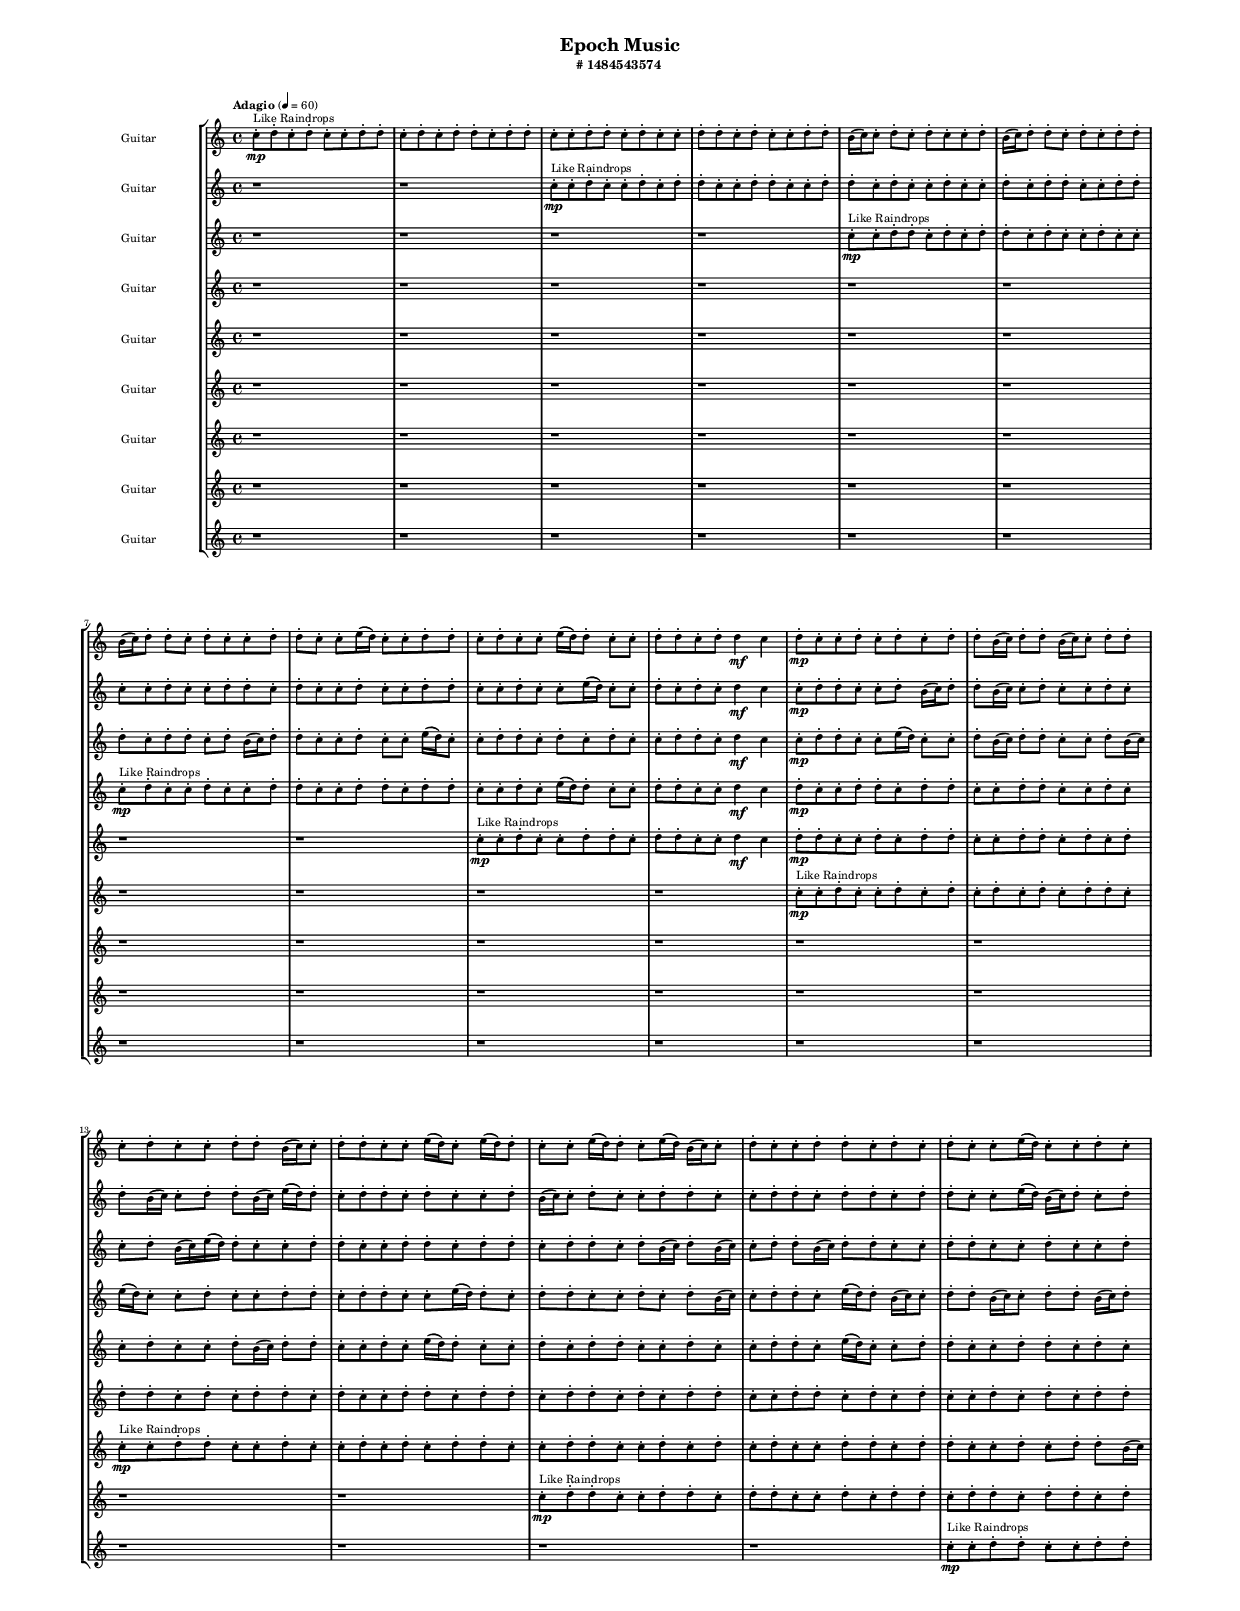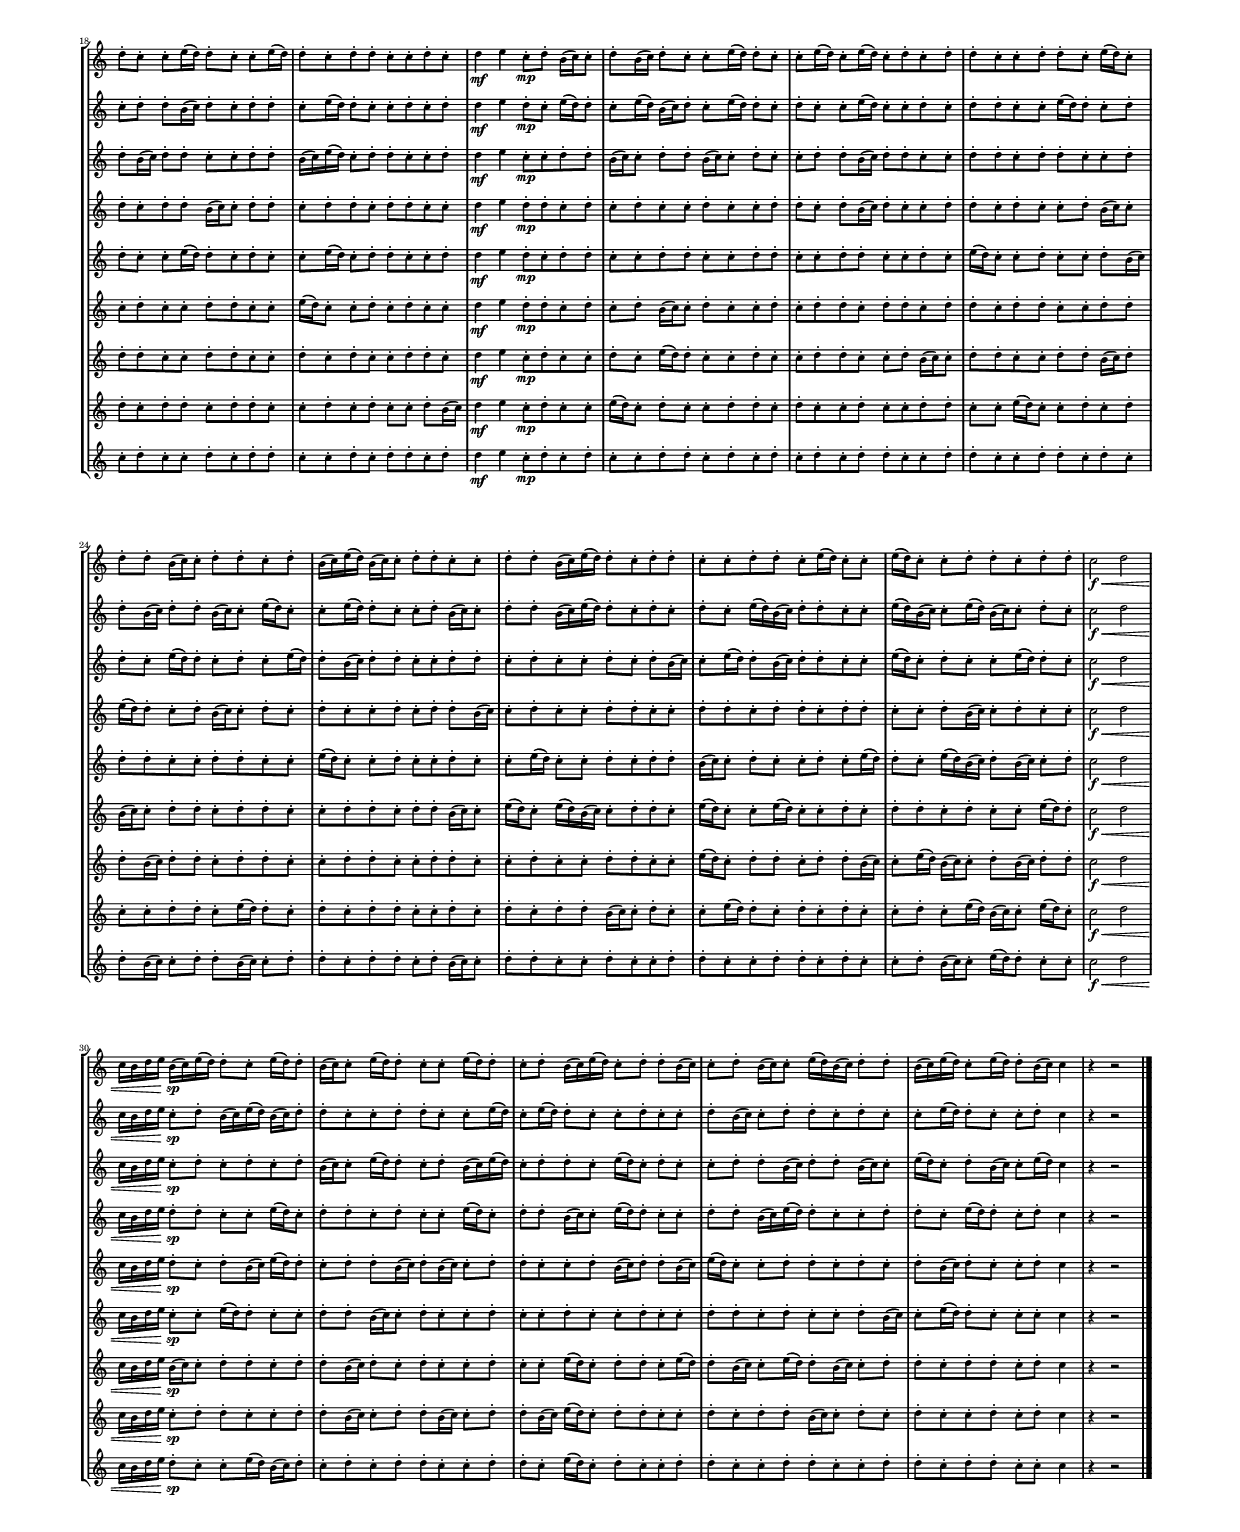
#(set-global-staff-size 10)

\header{
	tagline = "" 
	title = "Epoch Music"
	subtitle="#
1484543574
"
}

\paper{
  indent = 2\cm
  left-margin = 1.5\cm
  right-margin = 1.5\cm
  top-margin = 2\cm
  bottom-margin = 1.5\cm
  ragged-last-bottom = ##t
  print-all-headers = ##t
  print-page-number = ##f
}

\score{
\header{
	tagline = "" 
	title = "  "
	subtitle="  "
}
 \new  StaffGroup  <<

\new Staff \with {
    instrumentName = #"
Guitar
"
	midiInstrument = "Violin"
  }
\absolute {
\clef
"treble"

\tempo "Adagio" 4 = 60 c''8-.\mp ^"Like Raindrops"  d''8-. c''8-. d''8-. c''8-. c''8-. d''8-. d''8-. c''8-. d''8-. c''8-. d''8-. d''8-. c''8-. d''8-. d''8-. c''8-. c''8-. d''8-. d''8-. c''8-. d''8-. c''8-. c''8-. d''8-. d''8-. c''8-. d''8-. c''8-. c''8-. d''8-. d''8-. b'16( c''16) c''8-. d''8-. c''8-. d''8-. c''8-. c''8-. d''8-. b'16( c''16) d''8-. d''8-. c''8-. d''8-. c''8-. d''8-. d''8-. b'16( c''16) d''8-. d''8-. c''8-. d''8-. c''8-. c''8-. d''8-. d''8-. c''8-. c''8-. e''16( d''16) c''8-. c''8-. d''8-. d''8-. c''8-. d''8-. c''8-. c''8-. e''16( d''16) d''8-. c''8-. c''8-. d''8-. d''8-. c''8-. d''8-. d''4\mf c''4 d''8-.\mp c''8-. c''8-. d''8-. c''8-. d''8-. c''8-. d''8-. d''8-. b'16( c''16) d''8-. d''8-. b'16( c''16) c''8-. d''8-. d''8-. c''8-. d''8-. c''8-. c''8-. d''8-. d''8-. b'16( c''16) c''8-. d''8-. d''8-. c''8-. c''8-. e''16( d''16) c''8-. e''16( d''16) d''8-. c''8-. c''8-. e''16( d''16) d''8-. c''8-. e''16( d''16) b'16( c''16) c''8-. d''8-. c''8-. c''8-. d''8-. d''8-. c''8-. d''8-. c''8-. d''8-. c''8-. c''8-. e''16( d''16) c''8-. c''8-. d''8-. c''8-. d''8-. c''8-. c''8-. e''16( d''16) d''8-. c''8-. c''8-. e''16( d''16) d''8-. c''8-. d''8-. d''8-. c''8-. c''8-. d''8-. c''8-. d''4\mf e''4 c''8-.\mp d''8-. b'16( c''16) c''8-. d''8-. b'16( c''16) d''8-. c''8-. c''8-. e''16( d''16) d''8-. c''8-. c''8-. e''16( d''16) c''8-. e''16( d''16) c''8-. d''8-. c''8-. d''8-. d''8-. c''8-. c''8-. d''8-. d''8-. c''8-. e''16( d''16) c''8-. d''8-. d''8-. b'16( c''16) c''8-. d''8-. d''8-. c''8-. d''8-. b'16( c''16) e''16( d''16) b'16( c''16) c''8-. d''8-. d''8-. c''8-. c''8-. d''8-. d''8-. b'16( c''16) e''16( d''16) d''8-. c''8-. d''8-. d''8-. c''8-. c''8-. d''8-. d''8-. c''8-. e''16( d''16) c''8-. c''8-. e''16( d''16) c''8-. c''8-. d''8-. d''8-. c''8-. d''8-. d''8-. c''2\f\< d''2 c''16 b'16 d''16 e''16 b'16(\sp c''16) e''16( d''16) d''8-. c''8-. e''16( d''16) d''8-. b'16( c''16) c''8-. e''16( d''16) d''8-. c''8-. c''8-. e''16( d''16) d''8-. c''8-. d''8-. b'16( c''16) e''16( d''16) c''8-. d''8-. d''8-. b'16( c''16) c''8-. d''8-. b'16( c''16) c''8-. e''16( d''16) b'16( c''16) d''8-. d''8-. b'16( c''16) e''16( d''16) c''8-. e''16( d''16) d''8-. b'16( c''16) c''4 r4 r2 

	\bar "|."

}



\new Staff \with {
    instrumentName = #"
Guitar
"
	midiInstrument = "Violin"
  }
\absolute {
\clef
"treble"

\tempo "Adagio" 4 = 60 r1 r1 c''8-.\mp ^"Like Raindrops"  c''8-. d''8-. c''8-. c''8-. d''8-. c''8-. d''8-. d''8-. c''8-. c''8-. d''8-. d''8-. c''8-. c''8-. d''8-. d''8-. c''8-. d''8-. c''8-. c''8-. d''8-. c''8-. c''8-. d''8-. c''8-. d''8-. d''8-. c''8-. c''8-. d''8-. d''8-. c''8-. c''8-. d''8-. c''8-. c''8-. d''8-. d''8-. c''8-. d''8-. c''8-. c''8-. d''8-. c''8-. c''8-. d''8-. d''8-. c''8-. c''8-. d''8-. c''8-. c''8-. e''16( d''16) c''8-. c''8-. d''8-. c''8-. d''8-. c''8-. d''4\mf c''4 c''8-.\mp d''8-. d''8-. c''8-. c''8-. d''8-. b'16( c''16) d''8-. d''8-. b'16( c''16) c''8-. d''8-. c''8-. c''8-. d''8-. c''8-. d''8-. b'16( c''16) c''8-. d''8-. d''8-. b'16( c''16) e''16( d''16) d''8-. c''8-. d''8-. d''8-. c''8-. d''8-. c''8-. c''8-. d''8-. b'16( c''16) c''8-. d''8-. c''8-. c''8-. d''8-. d''8-. c''8-. c''8-. d''8-. d''8-. c''8-. d''8-. d''8-. c''8-. d''8-. d''8-. c''8-. c''8-. e''16( d''16) b'16( c''16) d''8-. c''8-. d''8-. c''8-. d''8-. d''8-. b'16( c''16) d''8-. c''8-. d''8-. d''8-. c''8-. e''16( d''16) d''8-. c''8-. c''8-. d''8-. c''8-. d''8-. d''4\mf e''4 d''8-.\mp c''8-. e''16( d''16) d''8-. c''8-. e''16( d''16) b'16( c''16) d''8-. c''8-. e''16( d''16) d''8-. c''8-. d''8-. c''8-. c''8-. e''16( d''16) c''8-. c''8-. d''8-. c''8-. d''8-. d''8-. c''8-. c''8-. e''16( d''16) d''8-. c''8-. d''8-. d''8-. b'16( c''16) d''8-. d''8-. b'16( c''16) c''8-. e''16( d''16) c''8-. c''8-. e''16( d''16) d''8-. c''8-. c''8-. d''8-. b'16( c''16) c''8-. d''8-. d''8-. b'16( c''16) e''16( d''16) d''8-. c''8-. d''8-. c''8-. d''8-. c''8-. e''16( d''16) b'16( c''16) d''8-. d''8-. c''8-. c''8-. e''16( d''16) b'16( c''16) c''8-. e''16( d''16) b'16( c''16) c''8-. d''8-. c''8-. c''2\f\< d''2 c''16 b'16 d''16 e''16 c''8-.\sp d''8-. b'16( c''16) e''16( d''16) b'16( c''16) d''8-. d''8-. c''8-. c''8-. d''8-. d''8-. c''8-. c''8-. e''16( d''16) c''8-. e''16( d''16) d''8-. c''8-. c''8-. d''8-. c''8-. c''8-. d''8-. b'16( c''16) c''8-. d''8-. d''8-. c''8-. d''8-. c''8-. c''8-. e''16( d''16) d''8-. c''8-. c''8-. d''8-. c''4 r4 r2 

	\bar "|."

}



\new Staff \with {
    instrumentName = #"
Guitar
"
	midiInstrument = "Violin"
  }
\absolute {
\clef
"treble"

\tempo "Adagio" 4 = 60 r1 r1 r1 r1 c''8-.\mp ^"Like Raindrops"  c''8-. d''8-. d''8-. c''8-. d''8-. c''8-. d''8-. d''8-. c''8-. d''8-. c''8-. c''8-. d''8-. c''8-. c''8-. d''8-. c''8-. d''8-. d''8-. c''8-. d''8-. b'16( c''16) d''8-. d''8-. c''8-. c''8-. d''8-. c''8-. c''8-. e''16( d''16) c''8-. c''8-. d''8-. d''8-. c''8-. d''8-. c''8-. d''8-. c''8-. c''8-. d''8-. d''8-. c''8-. d''4\mf c''4 c''8-.\mp d''8-. d''8-. c''8-. c''8-. e''16( d''16) c''8-. c''8-. d''8-. b'16( c''16) d''8-. d''8-. c''8-. c''8-. d''8-. b'16( c''16) c''8-. d''8-. b'16( c''16) e''16( d''16) d''8-. c''8-. c''8-. d''8-. d''8-. c''8-. c''8-. d''8-. d''8-. c''8-. d''8-. d''8-. c''8-. d''8-. d''8-. c''8-. d''8-. b'16( c''16) d''8-. b'16( c''16) c''8-. d''8-. d''8-. b'16( c''16) d''8-. d''8-. c''8-. c''8-. d''8-. d''8-. c''8-. c''8-. d''8-. c''8-. c''8-. d''8-. d''8-. b'16( c''16) d''8-. d''8-. c''8-. c''8-. d''8-. d''8-. b'16( c''16) e''16( d''16) c''8-. d''8-. d''8-. c''8-. c''8-. d''8-. d''4\mf e''4 c''8-.\mp c''8-. d''8-. d''8-. b'16( c''16) c''8-. d''8-. d''8-. b'16( c''16) c''8-. d''8-. c''8-. c''8-. d''8-. d''8-. b'16( c''16) d''8-. d''8-. c''8-. c''8-. d''8-. d''8-. c''8-. d''8-. d''8-. c''8-. c''8-. d''8-. d''8-. c''8-. e''16( d''16) d''8-. c''8-. d''8-. c''8-. e''16( d''16) d''8-. b'16( c''16) d''8-. d''8-. c''8-. c''8-. d''8-. d''8-. c''8-. d''8-. c''8-. c''8-. d''8-. c''8-. d''8-. b'16( c''16) c''8-. e''16( d''16) d''8-. b'16( c''16) d''8-. d''8-. c''8-. c''8-. e''16( d''16) c''8-. d''8-. c''8-. c''8-. e''16( d''16) d''8-. c''8-. c''2\f\< d''2 c''16 b'16 d''16 e''16 c''8-.\sp d''8-. c''8-. d''8-. c''8-. d''8-. b'16( c''16) c''8-. e''16( d''16) d''8-. c''8-. d''8-. b'16( c''16) e''16( d''16) c''8-. d''8-. d''8-. c''8-. e''16( d''16) c''8-. d''8-. c''8-. c''8-. d''8-. d''8-. b'16( c''16) d''8-. d''8-. b'16( c''16) c''8-. e''16( d''16) c''8-. d''8-. b'16( c''16) c''8-. e''16( d''16) c''4 r4 r2 

	\bar "|."

}



\new Staff \with {
    instrumentName = #"
Guitar
"
	midiInstrument = "Violin"
  }
\absolute {
\clef
"treble"

\tempo "Adagio" 4 = 60 r1 r1 r1 r1 r1 r1 c''8-.\mp ^"Like Raindrops"  d''8-. c''8-. c''8-. d''8-. c''8-. c''8-. d''8-. d''8-. c''8-. c''8-. d''8-. d''8-. c''8-. d''8-. d''8-. c''8-. c''8-. d''8-. c''8-. e''16( d''16) d''8-. c''8-. c''8-. d''8-. d''8-. c''8-. c''8-. d''4\mf c''4 d''8-.\mp c''8-. c''8-. d''8-. d''8-. c''8-. d''8-. d''8-. c''8-. c''8-. d''8-. d''8-. c''8-. c''8-. d''8-. c''8-. e''16( d''16) c''8-. c''8-. d''8-. c''8-. c''8-. d''8-. d''8-. c''8-. d''8-. d''8-. c''8-. c''8-. e''16( d''16) d''8-. c''8-. d''8-. d''8-. c''8-. c''8-. d''8-. c''8-. d''8-. b'16( c''16) c''8-. d''8-. d''8-. c''8-. e''16( d''16) d''8-. b'16( c''16) c''8-. d''8-. d''8-. b'16( c''16) c''8-. d''8-. d''8-. b'16( c''16) d''8-. d''8-. c''8-. d''8-. d''8-. b'16( c''16) c''8-. d''8-. d''8-. c''8-. d''8-. d''8-. c''8-. d''8-. d''8-. c''8-. c''8-. d''4\mf e''4 d''8-.\mp d''8-. c''8-. d''8-. c''8-. d''8-. c''8-. c''8-. d''8-. c''8-. c''8-. d''8-. d''8-. c''8-. d''8-. b'16( c''16) d''8-. c''8-. c''8-. d''8-. d''8-. c''8-. d''8-. c''8-. c''8-. d''8-. b'16( c''16) c''8-. e''16( d''16) d''8-. c''8-. d''8-. b'16( c''16) c''8-. d''8-. c''8-. d''8-. c''8-. c''8-. d''8-. c''8-. d''8-. d''8-. b'16( c''16) c''8-. d''8-. c''8-. c''8-. d''8-. d''8-. c''8-. c''8-. d''8-. d''8-. c''8-. d''8-. d''8-. c''8-. d''8-. d''8-. c''8-. c''8-. d''8-. b'16( c''16) c''8-. d''8-. c''8-. c''8-. c''2\f\< d''2 c''16 b'16 d''16 e''16 d''8-.\sp d''8-. c''8-. c''8-. e''16( d''16) c''8-. d''8-. d''8-. c''8-. d''8-. c''8-. c''8-. e''16( d''16) c''8-. d''8-. d''8-. b'16( c''16) c''8-. e''16( d''16) d''8-. c''8-. c''8-. d''8-. d''8-. b'16( c''16) e''16( d''16) d''8-. c''8-. c''8-. d''8-. d''8-. c''8-. e''16( d''16) d''8-. c''8-. d''8-. c''4 r4 r2 

	\bar "|."

}



\new Staff \with {
    instrumentName = #"
Guitar
"
	midiInstrument = "Violin"
  }
\absolute {
\clef
"treble"

\tempo "Adagio" 4 = 60 r1 r1 r1 r1 r1 r1 r1 r1 c''8-.\mp ^"Like Raindrops"  c''8-. d''8-. c''8-. c''8-. d''8-. d''8-. c''8-. d''8-. d''8-. c''8-. c''8-. d''4\mf c''4 d''8-.\mp d''8-. c''8-. c''8-. d''8-. c''8-. d''8-. d''8-. c''8-. c''8-. d''8-. d''8-. c''8-. d''8-. c''8-. d''8-. c''8-. d''8-. c''8-. c''8-. d''8-. b'16( c''16) d''8-. d''8-. c''8-. c''8-. d''8-. c''8-. e''16( d''16) d''8-. c''8-. c''8-. d''8-. c''8-. d''8-. d''8-. c''8-. c''8-. d''8-. c''8-. c''8-. d''8-. d''8-. c''8-. e''16( d''16) c''8-. c''8-. d''8-. d''8-. c''8-. c''8-. d''8-. d''8-. c''8-. d''8-. c''8-. d''8-. c''8-. c''8-. e''16( d''16) d''8-. c''8-. d''8-. c''8-. c''8-. e''16( d''16) c''8-. d''8-. d''8-. c''8-. c''8-. d''8-. d''4\mf e''4 d''8-.\mp c''8-. d''8-. d''8-. c''8-. c''8-. d''8-. d''8-. c''8-. c''8-. d''8-. d''8-. c''8-. c''8-. d''8-. d''8-. c''8-. c''8-. d''8-. c''8-. e''16( d''16) c''8-. c''8-. d''8-. c''8-. c''8-. d''8-. b'16( c''16) d''8-. d''8-. c''8-. c''8-. d''8-. d''8-. c''8-. c''8-. e''16( d''16) c''8-. c''8-. d''8-. c''8-. c''8-. d''8-. c''8-. c''8-. e''16( d''16) c''8-. c''8-. d''8-. c''8-. d''8-. d''8-. b'16( c''16) c''8-. d''8-. c''8-. c''8-. d''8-. c''8-. e''16( d''16) d''8-. c''8-. e''16( d''16) b'16( c''16) d''8-. b'16( c''16) c''8-. d''8-. c''2\f\< d''2 c''16 b'16 d''16 e''16 d''8-.\sp c''8-. d''8-. b'16( c''16) e''16( d''16) d''8-. c''8-. d''8-. d''8-. b'16( c''16) d''8-. b'16( c''16) c''8-. d''8-. d''8-. c''8-. c''8-. d''8-. b'16( c''16) d''8-. d''8-. b'16( c''16) e''16( d''16) c''8-. c''8-. d''8-. d''8-. c''8-. d''8-. c''8-. d''8-. b'16( c''16) d''8-. c''8-. c''8-. d''8-. c''4 r4 r2 

	\bar "|."

}



\new Staff \with {
    instrumentName = #"
Guitar
"
	midiInstrument = "Violin"
  }
\absolute {
\clef
"treble"

\tempo "Adagio" 4 = 60 r1 r1 r1 r1 r1 r1 r1 r1 r1 r1 c''8-.\mp ^"Like Raindrops"  c''8-. d''8-. c''8-. c''8-. d''8-. c''8-. d''8-. c''8-. d''8-. c''8-. d''8-. c''8-. d''8-. d''8-. c''8-. d''8-. d''8-. c''8-. d''8-. c''8-. d''8-. d''8-. c''8-. d''8-. c''8-. c''8-. d''8-. d''8-. c''8-. d''8-. d''8-. c''8-. d''8-. d''8-. c''8-. d''8-. c''8-. d''8-. d''8-. c''8-. c''8-. d''8-. d''8-. c''8-. d''8-. c''8-. d''8-. c''8-. c''8-. d''8-. c''8-. d''8-. c''8-. d''8-. d''8-. c''8-. d''8-. c''8-. c''8-. d''8-. d''8-. c''8-. c''8-. e''16( d''16) c''8-. c''8-. d''8-. c''8-. d''8-. c''8-. c''8-. d''4\mf e''4 d''8-.\mp d''8-. c''8-. d''8-. c''8-. d''8-. b'16( c''16) c''8-. d''8-. c''8-. c''8-. d''8-. c''8-. d''8-. d''8-. c''8-. d''8-. d''8-. c''8-. d''8-. d''8-. c''8-. d''8-. d''8-. c''8-. c''8-. d''8-. d''8-. b'16( c''16) c''8-. d''8-. d''8-. c''8-. d''8-. d''8-. c''8-. c''8-. d''8-. d''8-. c''8-. d''8-. d''8-. b'16( c''16) c''8-. e''16( d''16) c''8-. e''16( d''16) b'16( c''16) c''8-. d''8-. d''8-. c''8-. e''16( d''16) c''8-. c''8-. e''16( d''16) c''8-. c''8-. d''8-. c''8-. d''8-. d''8-. c''8-. d''8-. c''8-. c''8-. e''16( d''16) d''8-. c''2\f\< d''2 c''16 b'16 d''16 e''16 c''8-.\sp c''8-. e''16( d''16) d''8-. c''8-. c''8-. d''8-. d''8-. b'16( c''16) c''8-. d''8-. c''8-. c''8-. d''8-. c''8-. c''8-. d''8-. c''8-. c''8-. d''8-. c''8-. c''8-. d''8-. d''8-. c''8-. d''8-. c''8-. c''8-. d''8-. b'16( c''16) c''8-. e''16( d''16) d''8-. c''8-. c''8-. c''8-. c''4 r4 r2 

	\bar "|."

}



\new Staff \with {
    instrumentName = #"
Guitar
"
	midiInstrument = "Violin"
  }
\absolute {
\clef
"treble"

\tempo "Adagio" 4 = 60 r1 r1 r1 r1 r1 r1 r1 r1 r1 r1 r1 r1 c''8-.\mp ^"Like Raindrops"  c''8-. d''8-. d''8-. c''8-. c''8-. d''8-. c''8-. c''8-. d''8-. c''8-. d''8-. c''8-. d''8-. d''8-. c''8-. c''8-. d''8-. d''8-. c''8-. c''8-. d''8-. c''8-. d''8-. c''8-. d''8-. c''8-. c''8-. d''8-. d''8-. c''8-. d''8-. d''8-. c''8-. c''8-. d''8-. c''8-. d''8-. d''8-. b'16( c''16) d''8-. d''8-. c''8-. c''8-. d''8-. d''8-. c''8-. c''8-. d''8-. c''8-. d''8-. c''8-. c''8-. d''8-. d''8-. c''8-. d''4\mf e''4 c''8-.\mp d''8-. c''8-. c''8-. d''8-. c''8-. e''16( d''16) d''8-. c''8-. c''8-. d''8-. c''8-. c''8-. d''8-. d''8-. c''8-. c''8-. d''8-. b'16( c''16) c''8-. d''8-. d''8-. c''8-. c''8-. d''8-. d''8-. b'16( c''16) d''8-. d''8-. b'16( c''16) d''8-. d''8-. c''8-. d''8-. d''8-. c''8-. c''8-. d''8-. d''8-. c''8-. c''8-. d''8-. d''8-. c''8-. c''8-. d''8-. c''8-. c''8-. d''8-. d''8-. c''8-. c''8-. e''16( d''16) c''8-. d''8-. d''8-. c''8-. d''8-. d''8-. b'16( c''16) c''8-. e''16( d''16) b'16( c''16) c''8-. d''8-. b'16( c''16) d''8-. d''8-. c''2\f\< d''2 c''16 b'16 d''16 e''16 b'16(\sp c''16) c''8-. d''8-. d''8-. c''8-. d''8-. d''8-. b'16( c''16) d''8-. c''8-. d''8-. c''8-. c''8-. d''8-. c''8-. c''8-. e''16( d''16) c''8-. d''8-. d''8-. c''8-. e''16( d''16) d''8-. b'16( c''16) c''8-. e''16( d''16) d''8-. b'16( c''16) c''8-. d''8-. d''8-. c''8-. d''8-. d''8-. c''8-. d''8-. c''4 r4 r2 

	\bar "|."

}



\new Staff \with {
    instrumentName = #"
Guitar
"
	midiInstrument = "Violin"
  }
\absolute {
\clef
"treble"

\tempo "Adagio" 4 = 60 r1 r1 r1 r1 r1 r1 r1 r1 r1 r1 r1 r1 r1 r1 c''8-.\mp ^"Like Raindrops"  d''8-. d''8-. c''8-. c''8-. d''8-. d''8-. c''8-. d''8-. d''8-. c''8-. c''8-. d''8-. c''8-. d''8-. d''8-. c''8-. d''8-. d''8-. c''8-. d''8-. d''8-. c''8-. d''8-. d''8-. c''8-. d''8-. d''8-. c''8-. d''8-. d''8-. c''8-. c''8-. d''8-. c''8-. d''8-. c''8-. c''8-. d''8-. b'16( c''16) d''4\mf e''4 c''8-.\mp d''8-. c''8-. c''8-. e''16( d''16) c''8-. d''8-. c''8-. c''8-. d''8-. d''8-. c''8-. d''8-. c''8-. c''8-. d''8-. c''8-. c''8-. d''8-. d''8-. c''8-. c''8-. e''16( d''16) c''8-. c''8-. d''8-. c''8-. d''8-. c''8-. c''8-. d''8-. d''8-. c''8-. e''16( d''16) d''8-. c''8-. d''8-. c''8-. d''8-. d''8-. c''8-. c''8-. d''8-. c''8-. d''8-. c''8-. d''8-. d''8-. b'16( c''16) c''8-. d''8-. c''8-. c''8-. e''16( d''16) d''8-. c''8-. d''8-. c''8-. d''8-. c''8-. c''8-. d''8-. c''8-. e''16( d''16) b'16( c''16) c''8-. e''16( d''16) c''8-. c''2\f\< d''2 c''16 b'16 d''16 e''16 c''8-.\sp d''8-. d''8-. c''8-. c''8-. d''8-. d''8-. b'16( c''16) c''8-. d''8-. d''8-. b'16( c''16) c''8-. d''8-. d''8-. b'16( c''16) e''16( d''16) c''8-. d''8-. d''8-. c''8-. c''8-. d''8-. c''8-. d''8-. d''8-. b'16( c''16) c''8-. d''8-. c''8-. d''8-. c''8-. c''8-. d''8-. c''8-. d''8-. c''4 r4 r2 

	\bar "|."

}



\new Staff \with {
    instrumentName = #"
Guitar
"
	midiInstrument = "Violin"
  }
\absolute {
\clef
"treble"

\tempo "Adagio" 4 = 60 r1 r1 r1 r1 r1 r1 r1 r1 r1 r1 r1 r1 r1 r1 r1 r1 c''8-.\mp ^"Like Raindrops"  c''8-. d''8-. d''8-. c''8-. c''8-. d''8-. d''8-. c''8-. d''8-. c''8-. c''8-. d''8-. c''8-. d''8-. d''8-. c''8-. c''8-. d''8-. c''8-. d''8-. d''8-. c''8-. d''8-. d''4\mf e''4 c''8-.\mp d''8-. c''8-. d''8-. c''8-. c''8-. d''8-. d''8-. c''8-. d''8-. c''8-. d''8-. c''8-. d''8-. c''8-. d''8-. d''8-. c''8-. c''8-. d''8-. d''8-. c''8-. c''8-. d''8-. d''8-. c''8-. d''8-. c''8-. d''8-. b'16( c''16) c''8-. d''8-. d''8-. b'16( c''16) c''8-. d''8-. d''8-. c''8-. d''8-. d''8-. c''8-. d''8-. b'16( c''16) c''8-. d''8-. d''8-. c''8-. c''8-. d''8-. c''8-. c''8-. d''8-. d''8-. c''8-. c''8-. d''8-. d''8-. c''8-. d''8-. c''8-. c''8-. d''8-. b'16( c''16) c''8-. e''16( d''16) d''8-. c''8-. c''8-. c''2\f\< d''2 c''16 b'16 d''16 e''16 d''8-.\sp c''8-. c''8-. e''16( d''16) b'16( c''16) d''8-. c''8-. d''8-. c''8-. d''8-. d''8-. c''8-. c''8-. d''8-. d''8-. c''8-. e''16( d''16) c''8-. d''8-. c''8-. c''8-. d''8-. d''8-. c''8-. c''8-. d''8-. d''8-. c''8-. c''8-. d''8-. d''8-. c''8-. d''8-. d''8-. c''8-. c''8-. c''4 r4 r2 

	\bar "|."

}


>>
\layout{}
\midi{}
}

